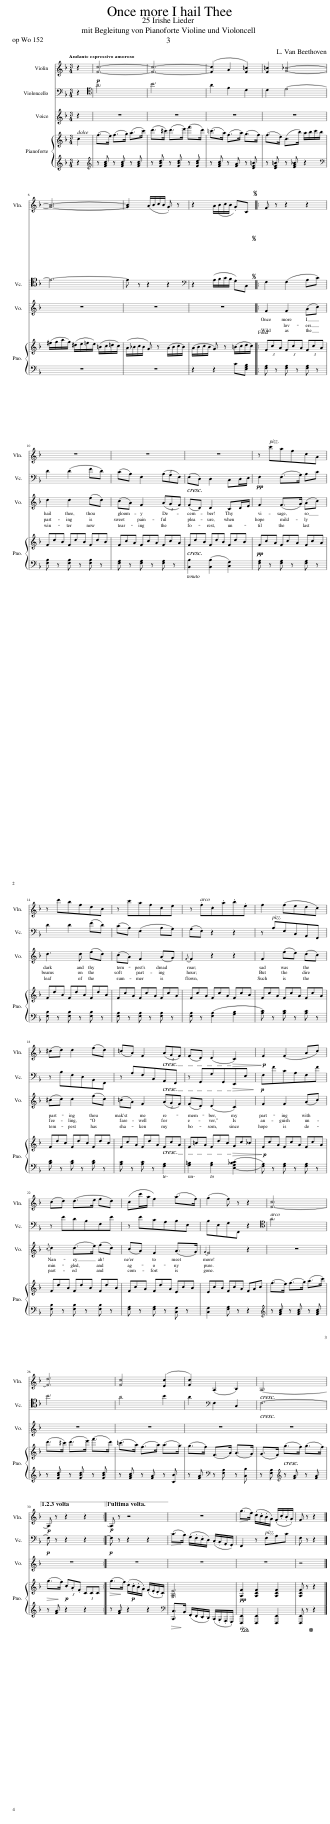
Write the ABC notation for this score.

X:1
%%score 1 2 3 { 4 | 5 }
L:1/8
Q:1/4=75
M:3/4
I:linebreak $
K:F
V:1 treble
V:2 bass
V:3 treble
V:4 treble
V:5 treble
V:1
 z2 |!p! [Fc]6- | [Fc]6- | ([Fc]2 A2 [F=B]2) | [F=B]2 [G_B]4- |$ %5
 [GB]6- | [GB]2 (A/B/c/B/ .G) z | z2 (A/B/c/A/) .GC |:SSS F z z2 z2 |$ z6 | %10
 z6 | z6 | z c'afcA |$ z d'bfdB | z c'afce | %15
 z .f.c.a.b.e | f2 (fedc) |$ (^cd) d2 (fd) | (=cA) F2 (3(AGF) | (FD) (D2!>(! C2)!>)! | %20
!p! F2 (F2 Ac) |$ (cd) (d>e fd) | (cc'/a/ f2) (a>f) | (g2 f) z z2 | [F-c]6 |$ %25
 [Fd]6 | [Fc]4 ([Ec]2 | [Fc]2) (A,2 B,2) | A,6- |1,2$!p! A, z z2 (z2 :|3 %30
!p! A,) z z4 || z6 |!>(! (g>!>)!f) (.d/.c/.B/.G/) (.F/.c/.B/.G/) | F z z2 |] %34
V:2
 z2 |[K:tenor] A6 | B6 | A2 F2 D2 | D2 E4- |$ %5
 E6- | E z z2 z2 |[K:bass] z2 (A,/B,/C/A,/ .G,)C, |: F,2 (F,2 A,C) |$ D2 (D2 FD) | %10
 (CA,) F,2 (3(A,G,F,) | (F,D,) D,2 C,D,/E,/ |!pp! F,2 (F,>G,) A,C |$ D2 D2 (FD) | (CA,) (F,2 A,G,) | %15
 (G,F,) z2 z2 | z A,F,C,A,,F,, |$ z B,F,D,B,,F,, | z A,F,C,A,,F,, | z G,,G,G,,!>(!E,,E,!>)! | %20
!p! F,FCA,F,F |$ z FDB,F,F | z FCA,B,E, | B,E,G,F,, z2 |[K:tenor] A6 |$ %25
 B6 | A4 B2 | A2[K:bass] F,2 C,2 | F,6- |1,2$!p! F, z z2 (z2 :|3 %30
!p! F,) z z2 z2 ||!>(! (C>!>)!B,) (.G,/.F,/.E,/.D,/) (.C,/.B,,/.A,,/.G,,/) | F,,2 z F,A,C | F, z z2 |] %34
V:3
 z2 | z6 | z6 | z6 | z6 |$ %5
 z6 | z6 | z6 |: F2 F2 (Ac) |$ d2 d2 (fd) | %10
 (cA) F2 (3(AGF) | (FD) D2 CD/E/ | F2 (F>G) (Ac) |$ d3 d (fd) | (cA) F2 (AG) | %15
{F} F2 z2 z2 | F2 (fe) (dc) |$ (^cd) d2 (fd) | (=cA) F2 (3(AGF) | (FD) (D2 C2) | %20
 F2 F2 (Ac) |${c} d2 (d>e) (fd) | (cA) F2 (A>G) |{G} F4 z2 | z6 |$ %25
 z6 | z6 | z6 | z6 |1,2$ z6 :|3 %30
 z6 || z6 | z6 | z4 |] %34
V:4
 c2 | (f>e) (f>g) (a>c') | (d'>^c') (d'>e') (f'>d') | (=c'>a) (f>a) (g>f) | (f>d) (c>b) a/b/c'/b/ |$ %5
 (^f/g/a/g/) (^d/e/=f/e/) (=B/c/=d/c/) | (A/_B/c/B/ G) z (A/B/c/B/) | (A/B/c/B/ G) z (=B/c/d/c/) |: (3FcA (3FcA (3FcA |$ (3FdB (3FdB (3FdB | %10
 (3FcA (3FcA (3FcA | (3FdB (3FdB (3FdB |!pp! (3FcA (3FcA (3FcA |$ (3FdB (3FdB (3FdB | (3FcA (3FcA (3FcA | %15
 (3FcA (3FcA (3FcB | (3FcA (3FcA (3FcA |$ (3FdB (3FdB (3FdB | (3FcA (3FdA (3FcA | (3F=BA (3FdB!>(! (3Gc_B!>)! | %20
!p! (3FcA (3FcA (3FcA |$ (3FdB (3FdB (3FdB | (3FcA (3FdA (3EcB | (3EcB (3FcA (3FAc | (f>e) (f>g) (a>c') |$ %25
 (d'>^c') (d'>e') (f'>d') | (=c'>a) (f>a) (a>a) | (g>f) (F>A) (A>G) | (G>F) (g>f) (g>f) |1,2$!>(! (g>!>)!f)!p! (3.c.A.F (3CCC :|3 %30
!>(! (g>!>)!f) (.d/!p!.c/.B/.G/) (.F/.E/.D/.C/) || [G,B,E]6 | [A,F]2 [A,CF]2 [A,CF]2 | [A,CF] z z2 |] %34
V:5
 z2 |[K:treble] z [FAc] z [FAc] z [FAc] | z [FBd] z [FBd] z [FBd] | z [FAc] z [FA] z [DF=B] | z [DF=B] z [EG_B] z2 |$ %5
[K:bass] z6 | z6 | z2 z2 C[E,G,B,] |: [F,A,] z [F,A,] z [F,A,] z |$ [F,B,] z [F,B,] z [F,B,] z | %10
 [F,A,] z [F,A,] z [F,A,] z | !tenuto![B,,B,]2 (!tenuto![B,,B,]2 !tenuto![C,G,]2) | [F,A,] z [F,A,] z [F,A,] z |$ [F,B,] z [F,B,] z [F,B,] z | [F,A,] z [F,A,] z [F,A,] z | %15
 [F,A,] z ([F,A,]2 [G,B,]2 | [A,C]) z [A,C] z [A,C] z |$ [B,D] z [B,D] z [B,D] z | [A,C] z [A,C] z !tenuto![F,A,]2 | !tenuto![G,=B,]2 !tenuto![G,B,]2 (([E,G,_B,C]2 | %20
 [F,A,])) z [F,A,] z [F,A,] z |$ [F,B,] z [F,B,] z [F,B,] z | [F,A,] z [F,A,] z [C,G,] z | [C,G,]2 [F,A,] z z2 |[K:treble] z [FAc] z [FAc] z [FAc] |$ %25
 z [FBd] z [FBd] z [FBd] | z [FAc] z [FA] z [CB] | z [FA][K:bass] z [F,A,] z [C,B,] | z [F,A,][K:treble] z [FA] z [FA] |1,2$ z [FA] z2 z2 :|3 %30
 z [FA] z2 z2 ||[K:bass]!>(! [C,,C,]>!>)!B,, (.G,,/.F,,/.E,,/.D,,/) (.C,,/.B,,,/.A,,,/.G,,,/) |!pp!!ped! [F,,,F,,]2 [F,,,F,,]2 [F,,,F,,]2 | [F,,,F,,] z!ped-up! z2 |] %34
